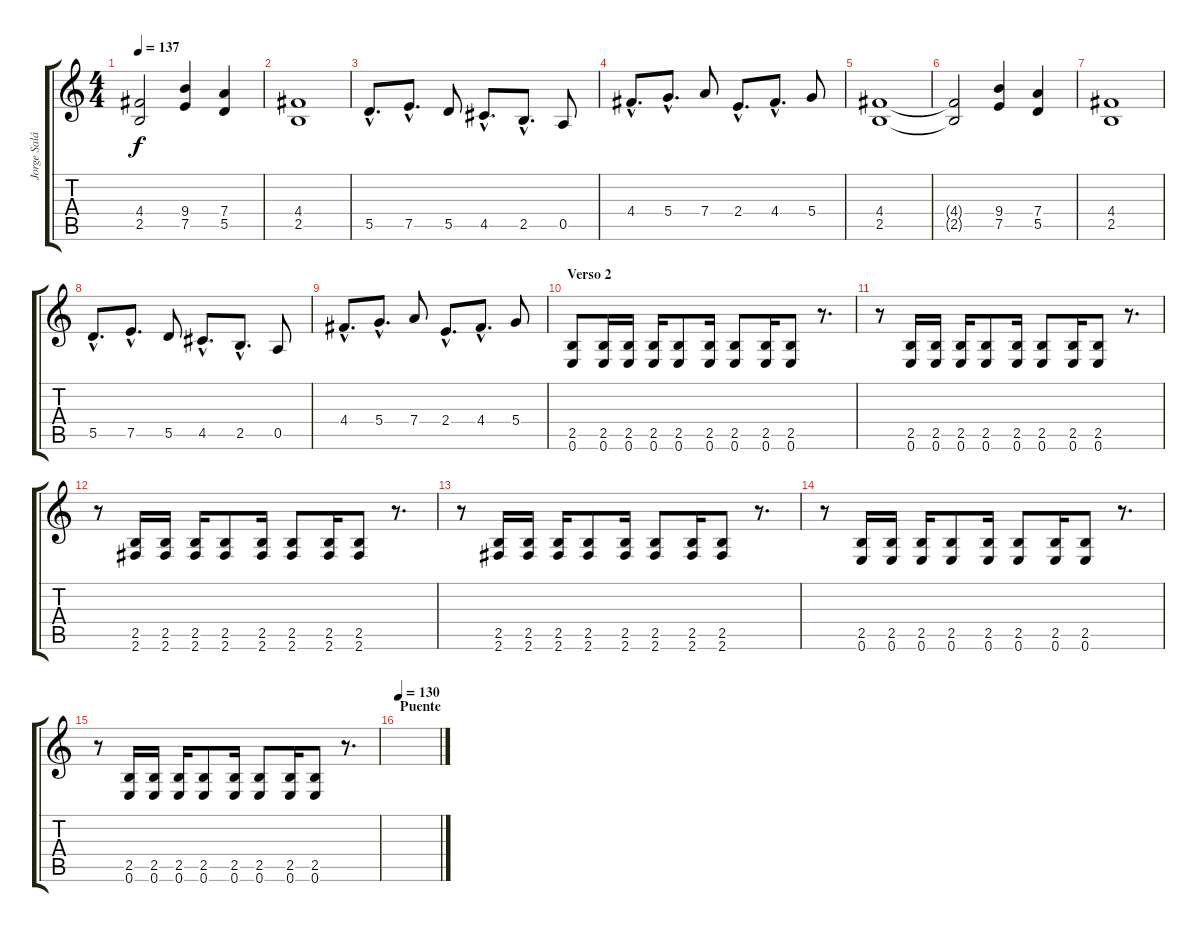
\track ("Jorge Salán" "Jorge Salá") {instrument distortionguitar}
\staff {score tabs}
\tuning (E4 B3 G3 D3 A2 E2) {hide}
\ts (4 4)
\tempo 137
\clef g2
\ks c
(4.4{t} 2.5{t}).2{dy f} (9.4 7.5).4 (7.4 5.5).4 |
(4.4 2.5).1 |
5.5{hac}.8{d} 7.5{hac}.8{d} 5.5.8 4.5{hac}.8{d} 2.5{hac}.8{d} 0.5.8 |
4.4{hac}.8{d} 5.4{hac}.8{d} 7.4.8 2.4{hac}.8{d} 4.4{hac}.8{d} 5.4.8 |
(4.4 2.5).1 |
(4.4{t} 2.5{t}).2 (9.4 7.5).4 (7.4 5.5).4 |
(4.4 2.5).1 |
5.5{hac}.8{d} 7.5{hac}.8{d} 5.5.8 4.5{hac}.8{d} 2.5{hac}.8{d} 0.5.8 |
4.4{hac}.8{d} 5.4{hac}.8{d} 7.4.8 2.4{hac}.8{d} 4.4{hac}.8{d} 5.4.8 |
\section ("" "Verso 2")
(2.5 0.6).8 (2.5 0.6).16 (2.5 0.6).16 (2.5 0.6).16 (2.5 0.6).8 (2.5 0.6).16 (2.5 0.6).8 (2.5 0.6).16 (2.5 0.6).8 r.8{d} |
r.8 (2.5 0.6).16 (2.5 0.6).16 (2.5 0.6).16 (2.5 0.6).8 (2.5 0.6).16 (2.5 0.6).8 (2.5 0.6).16 (2.5 0.6).8 r.8{d} |
r.8 (2.5 2.6).16 (2.5 2.6).16 (2.5 2.6).16 (2.5 2.6).8 (2.5 2.6).16 (2.5 2.6).8 (2.5 2.6).16 (2.5 2.6).8 r.8{d} |
r.8 (2.5 2.6).16 (2.5 2.6).16 (2.5 2.6).16 (2.5 2.6).8 (2.5 2.6).16 (2.5 2.6).8 (2.5 2.6).16 (2.5 2.6).8 r.8{d} |
r.8 (2.5 0.6).16 (2.5 0.6).16 (2.5 0.6).16 (2.5 0.6).8 (2.5 0.6).16 (2.5 0.6).8 (2.5 0.6).16 (2.5 0.6).8 r.8{d} |
r.8 (2.5 0.6).16 (2.5 0.6).16 (2.5 0.6).16 (2.5 0.6).8 (2.5 0.6).16 (2.5 0.6).8 (2.5 0.6).16 (2.5 0.6).8 r.8{d} |
\section ("" "Puente")
\tempo 130
